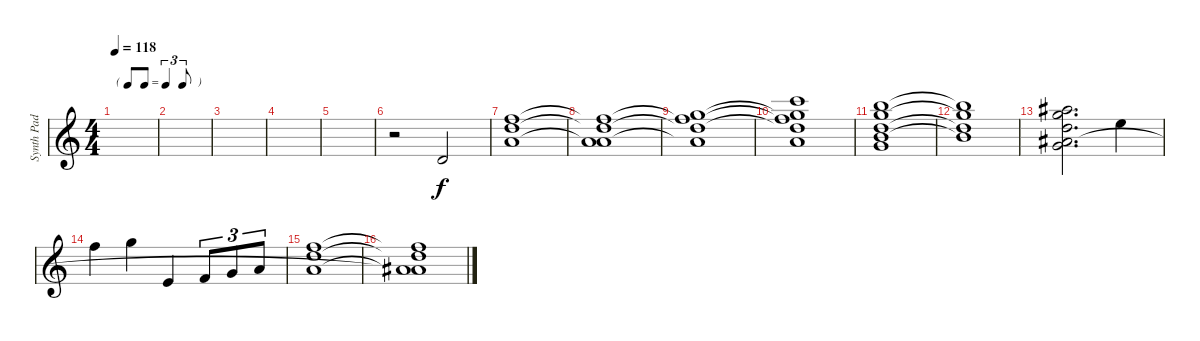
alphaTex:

\track ("Synth Pad" "Synth Pad") {instrument pad2warm}
\staff {score}
\tuning (E4 B3 G3 D3 A2 E2 B1) {hide}
\ts (4 4)
\tf triplet8th
\tempo 118
\clef g2
\ks c
|
|
|
|
|
r.2 3.2.2 |
(5.1 15.2 22.3).1 |
(5.1{t} 15.2{t} 22.3{t} 19.4).1 |
(5.1{t} 15.2{t} 22.3{t} 29.4).1 |
(20.1 15.2{t} 22.3{t} 29.4{t} 24.5).1 |
(19.1 20.2 19.3 21.4 22.5).1 |
(19.1{t} 20.2{t} 19.3{t} 21.4{t}).1 |
(18.1 20.2 19.3 20.4 22.5).2{d} 12.1.4 |
13.1.4 15.1.4 0.1.4 1.1.8{tu (3 2)} 3.1.8{tu (3 2)} 5.1.8{tu (3 2)} |
(5.1 15.2 22.3).1 |
(5.1{t} 15.2{t} 22.3{t} 20.4{t}).1
